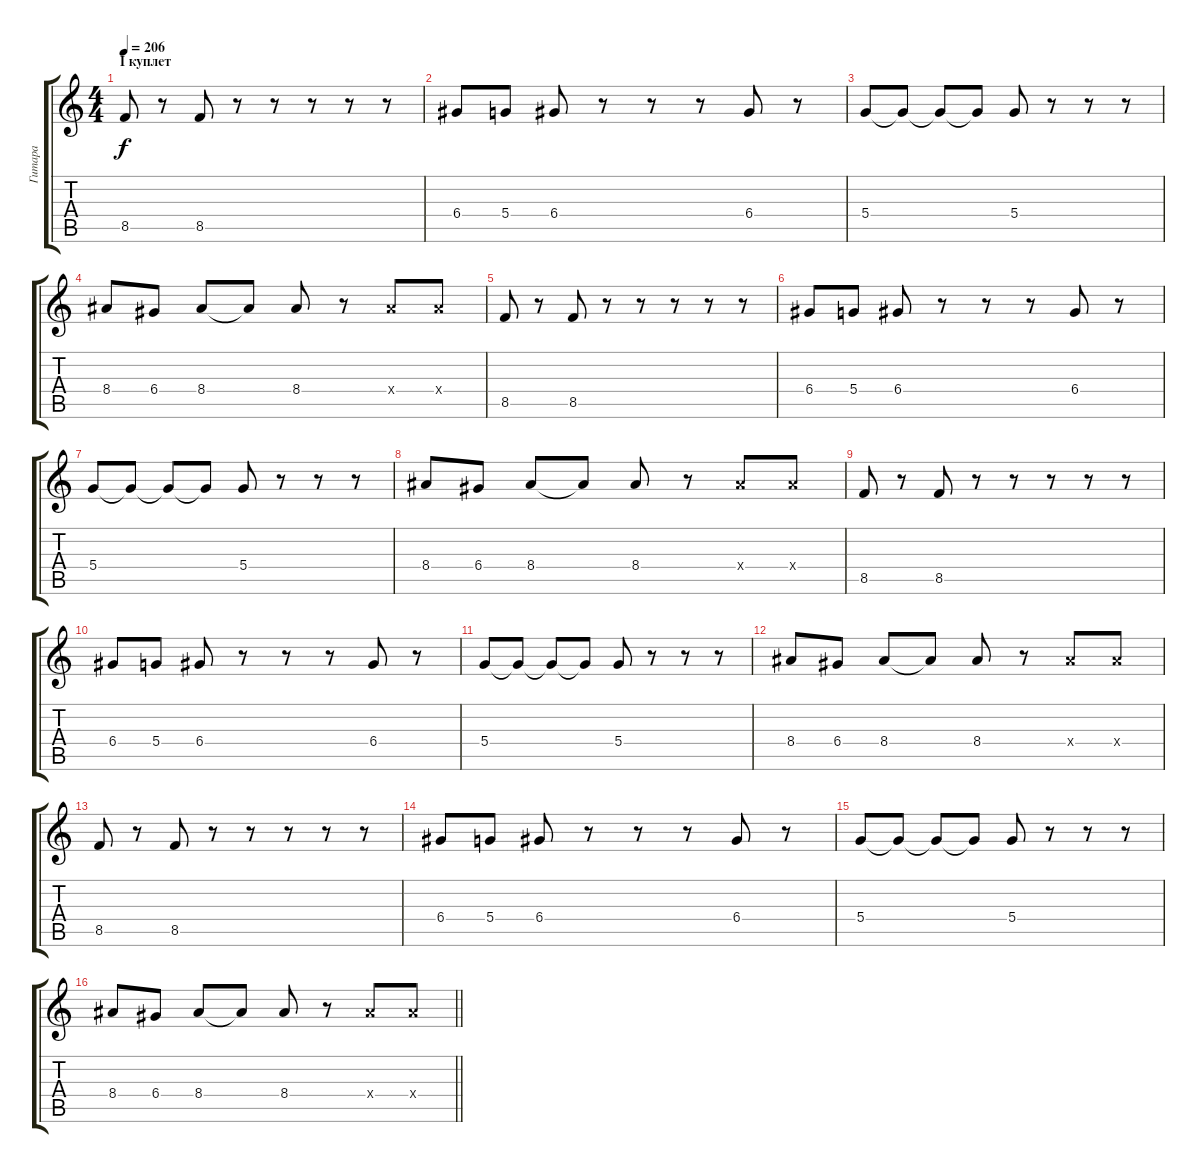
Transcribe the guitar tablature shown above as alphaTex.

\track ("Гитара" "Гитара") {instrument banjo}
\staff {score tabs}
\tuning (E4 B3 G3 D3 A2 E2) {hide}
\displaytranspose 12
\ts (4 4)
\section ("" "I куплет")
\tempo 206
\clef g2
\ks c
8.5.8{dy f volume 6} r.8 8.5.8 r.8 r.8 r.8 r.8 r.8 |
6.4.8 5.4.8 6.4.8 r.8 r.8 r.8 6.4.8 r.8 |
5.4.8 5.4{t}.8 5.4{t}.8 5.4{t}.8 5.4.8 r.8 r.8 r.8 |
8.4.8 6.4.8 8.4.8 8.4{t}.8 8.4.8 r.8 8.4{x}.8 8.4{x}.8 |
8.5.8 r.8 8.5.8 r.8 r.8 r.8 r.8 r.8 |
6.4.8 5.4.8 6.4.8 r.8 r.8 r.8 6.4.8 r.8 |
5.4.8 5.4{t}.8 5.4{t}.8 5.4{t}.8 5.4.8 r.8 r.8 r.8 |
8.4.8 6.4.8 8.4.8 8.4{t}.8 8.4.8 r.8 8.4{x}.8 8.4{x}.8 |
8.5.8 r.8 8.5.8 r.8 r.8 r.8 r.8 r.8 |
6.4.8 5.4.8 6.4.8 r.8 r.8 r.8 6.4.8 r.8 |
5.4.8 5.4{t}.8 5.4{t}.8 5.4{t}.8 5.4.8 r.8 r.8 r.8 |
8.4.8 6.4.8 8.4.8 8.4{t}.8 8.4.8 r.8 8.4{x}.8 8.4{x}.8 |
8.5.8 r.8 8.5.8 r.8 r.8 r.8 r.8 r.8 |
6.4.8 5.4.8 6.4.8 r.8 r.8 r.8 6.4.8 r.8 |
5.4.8 5.4{t}.8 5.4{t}.8 5.4{t}.8 5.4.8 r.8 r.8 r.8 |
\barLineRight lightlight
8.4.8 6.4.8 8.4.8 8.4{t}.8 8.4.8 r.8 8.4{x}.8 8.4{x}.8
